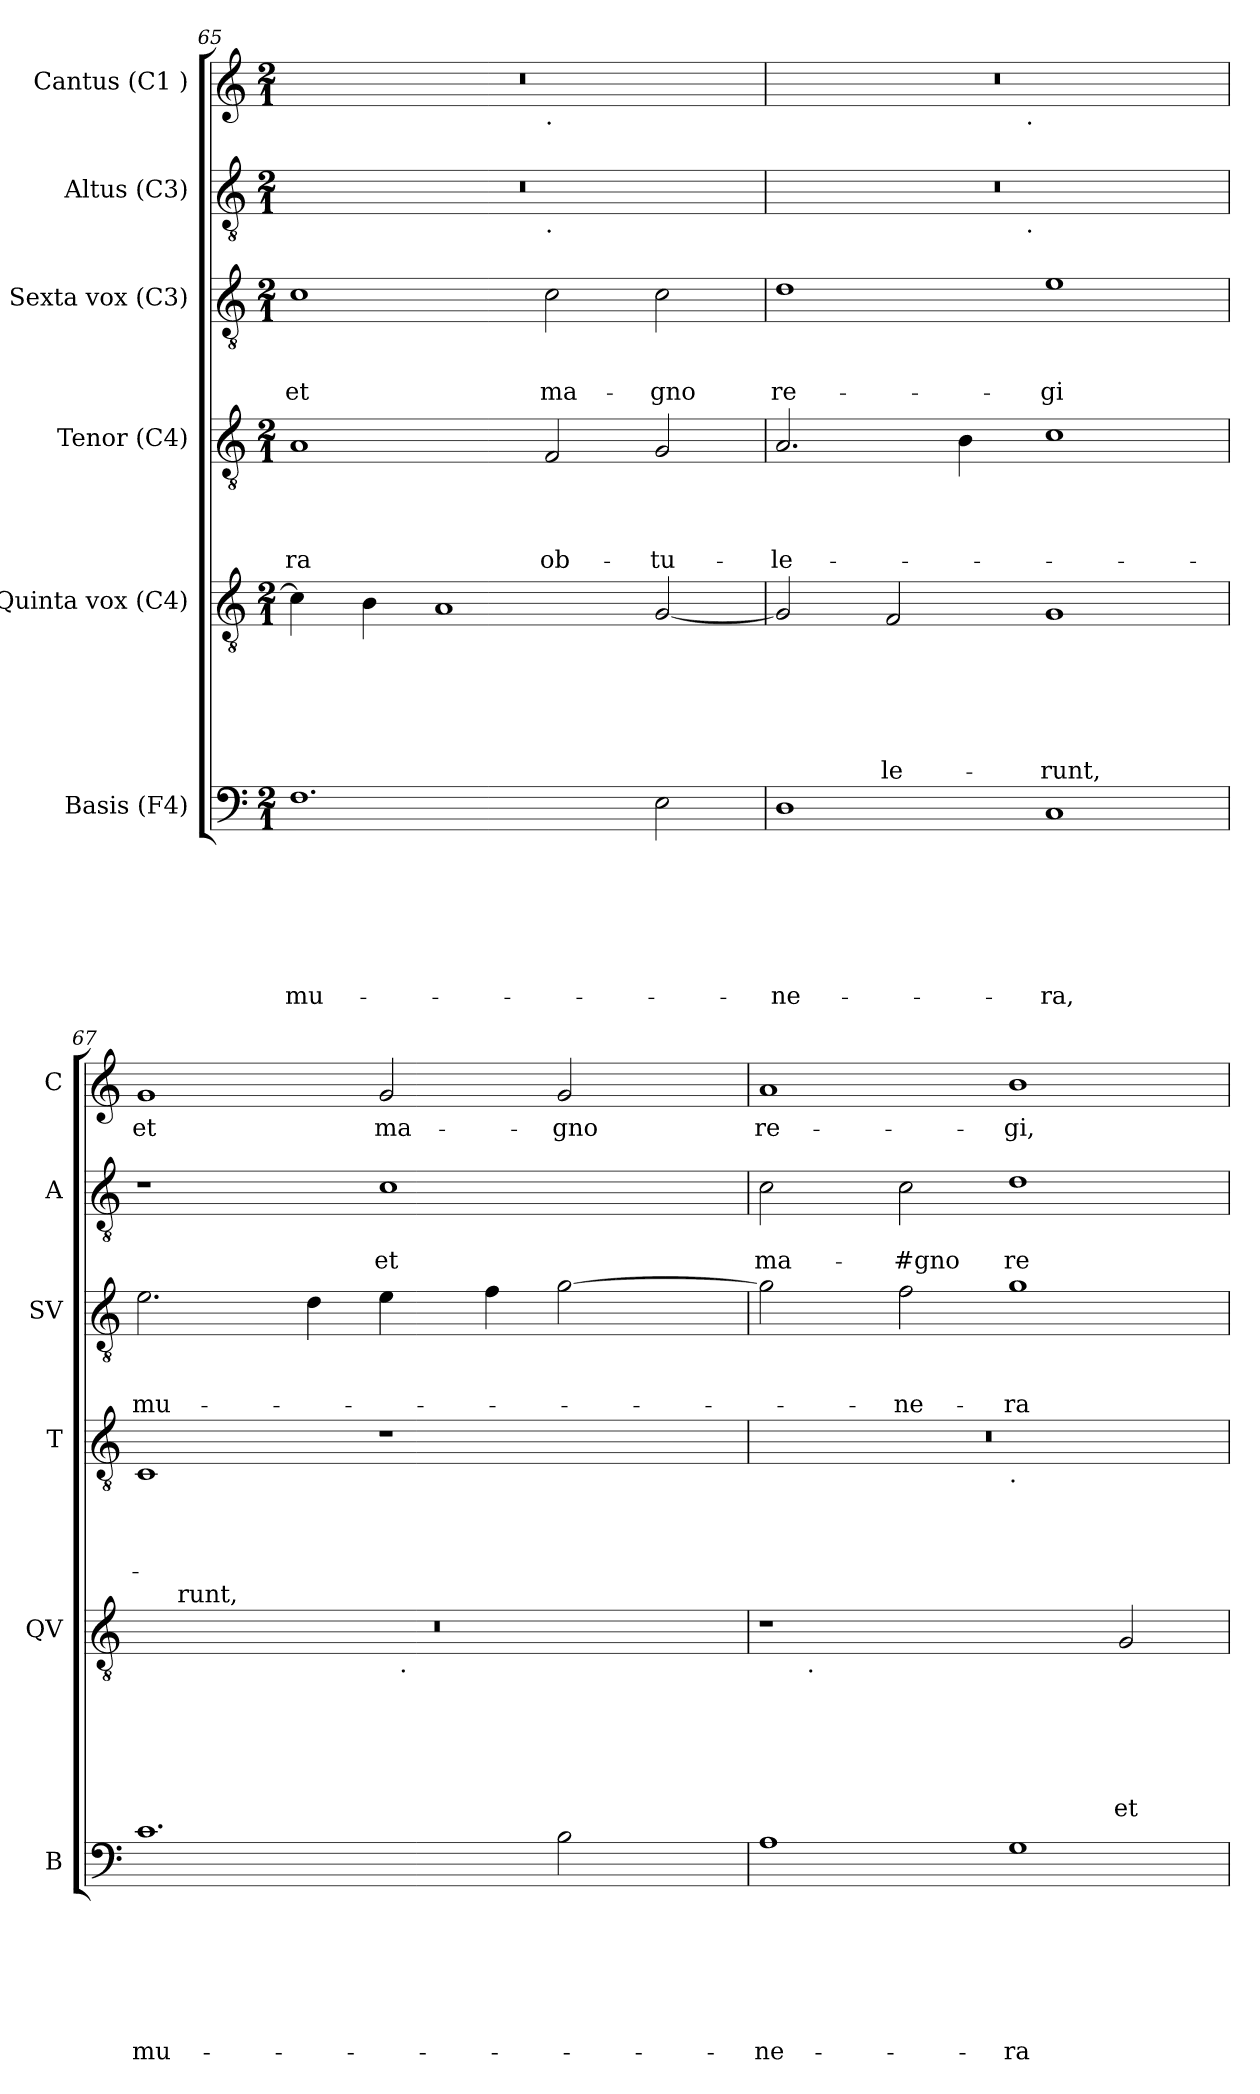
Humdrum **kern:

**kern	**text	**text	**text	**text	**text	**text	**text	**kern	**text	**text	**text	**text	**text	**text	**kern	**text	**text	**text	**text	**kern	**text	**text	**text	**kern	**text	**text	**kern	**text
*part6	*part6	*part6	*part6	*part6	*part6	*part6	*part6	*part5	*part5	*part5	*part5	*part5	*part5	*part5	*part4	*part4	*part4	*part4	*part4	*part3	*part3	*part3	*part3	*part2	*part2	*part2	*part1	*part1
*staff6	*staff6	*staff6	*staff6	*staff6	*staff6	*staff6	*staff6	*staff5	*staff5	*staff5	*staff5	*staff5	*staff5	*staff5	*staff4	*staff4	*staff4	*staff4	*staff4	*staff3	*staff3	*staff3	*staff3	*staff2	*staff2	*staff2	*staff1	*staff1
*I"Basis (F4)	*	*	*	*	*	*	*	*I"Quinta vox (C4)	*	*	*	*	*	*	*I"Tenor (C4)	*	*	*	*	*I"Sexta vox (C3)	*	*	*	*I"Altus (C3)	*	*	*I"Cantus (C1 )	*
*I'B	*	*	*	*	*	*	*	*I'QV	*	*	*	*	*	*	*I'T	*	*	*	*	*I'SV	*	*	*	*I'A	*	*	*I'C	*
*clefF4	*	*	*	*	*	*	*	*clefGv2	*	*	*	*	*	*	*clefGv2	*	*	*	*	*clefGv2	*	*	*	*clefGv2	*	*	*clefG2	*
*k[]	*	*	*	*	*	*	*	*k[]	*	*	*	*	*	*	*k[]	*	*	*	*	*k[]	*	*	*	*k[]	*	*	*k[]	*
*C:	*	*	*	*	*	*	*	*C:	*	*	*	*	*	*	*C:	*	*	*	*	*C:	*	*	*	*C:	*	*	*C:	*
*M2/1	*	*	*	*	*	*	*	*M2/1	*	*	*	*	*	*	*M2/1	*	*	*	*	*M2/1	*	*	*	*M2/1	*	*	*M2/1	*
=65	=65	=65	=65	=65	=65	=65	=65	=65	=65	=65	=65	=65	=65	=65	=65	=65	=65	=65	=65	=65	=65	=65	=65	=65	=65	=65	=65	=65
!	!	!	!	!	!	!	!LO:LY:b	!	!	!	!	!	!	!	!	!	!	!	!LO:LY:b	!	!	!	!LO:LY:b	!	!	!	!	!
*	*	*	*	*	*	*	*	*	*	*	*	*	*	*	*	*	*	*	*	*	*	*	*	*^	*	*	*^	*
1.F	.	.	.	.	.	.	mu-	4c\]	.	.	.	.	.	.	1A	.	.	.	-ra	1c	.	.	et	0r	1ryy	.	.	0r	1ryy	.
.	.	.	.	.	.	.	.	4B\	.	.	.	.	.	.	.	.	.	.	.	.	.	.	.	.	.	.	.	.	.	.
.	.	.	.	.	.	.	.	1A	.	.	.	.	.	.	.	.	.	.	.	.	.	.	.	.	.	.	.	.	.	.
!	!	!	!	!	!	!	!	!	!	!	!	!	!	!	!	!	!	!	!	!	!	!	!	!	!	!	!	!	!LO:TX:b:t=.	!
!	!	!	!	!	!	!	!	!	!	!	!	!	!	!	!	!	!	!	!	!	!	!	!	!	!LO:TX:b:t=.	!	!	!	!	!
!	!	!	!	!	!	!	!	!	!	!	!	!	!	!	!	!	!	!	!LO:LY:b	!	!	!	!LO:LY:b	!	!	!	!	!	!	!
.	.	.	.	.	.	.	.	.	.	.	.	.	.	.	2F/	.	.	.	ob-	2c\	.	.	ma-	.	1ryy	.	.	.	1ryy	.
!	!	!	!	!	!	!	!	!	!	!	!	!	!	!	!	!	!	!	!LO:LY:b	!	!	!	!LO:LY:b	!	!	!	!	!	!	!
2E\	.	.	.	.	.	.	.	[<2G/	.	.	.	.	.	.	2G/	.	.	.	-tu-	2c\	.	.	-gno	.	.	.	.	.	.	.
=66	=66	=66	=66	=66	=66	=66	=66	=66	=66	=66	=66	=66	=66	=66	=66	=66	=66	=66	=66	=66	=66	=66	=66	=66	=66	=66	=66	=66	=66	=66
!	!	!	!	!	!	!	!LO:LY:b	!	!	!	!	!	!	!	!	!	!	!	!LO:LY:b	!	!	!	!LO:LY:b	!	!	!	!	!	!	!
1D	.	.	.	.	.	.	-ne-	2G/]	.	.	.	.	.	.	2.A/	.	.	.	-le-	1d	.	.	re-	0r	2ryy	.	.	0r	2ryy	.
!	!	!	!	!	!	!	!	!	!	!	!	!	!	!LO:LY:b	!	!	!	!	!	!	!	!	!	!	!	!	!	!	!	!
.	.	.	.	.	.	.	.	2F/	.	.	.	.	.	-le-	.	.	.	.	.	.	.	.	.	.	4...ryy	.	.	.	4...ryy	.
.	.	.	.	.	.	.	.	.	.	.	.	.	.	.	4B\	.	.	.	.	.	.	.	.	.	.	.	.	.	.	.
!	!	!	!	!	!	!	!	!	!	!	!	!	!	!	!	!	!	!	!	!	!	!	!	!	!	!	!	!	!LO:TX:b:t=.	!
!	!	!	!	!	!	!	!	!	!	!	!	!	!	!	!	!	!	!	!	!	!	!	!	!	!LO:TX:b:t=.	!	!	!	!	!
.	.	.	.	.	.	.	.	.	.	.	.	.	.	.	.	.	.	.	.	.	.	.	.	.	1ryy	.	.	.	1ryy	.
!	!	!	!	!	!	!	!LO:LY:b	!	!	!	!	!	!	!LO:LY:b	!	!	!	!	!	!	!	!	!LO:LY:b	!	!	!	!	!	!	!
1C	.	.	.	.	.	.	-ra,	1G	.	.	.	.	.	-runt,	1c	.	.	.	.	1e	.	.	-gi	.	.	.	.	.	.	.
.	.	.	.	.	.	.	.	.	.	.	.	.	.	.	.	.	.	.	.	.	.	.	.	.	32ryy	.	.	.	32ryy	.
!!LO:LB:g=z
=67	=67	=67	=67	=67	=67	=67	=67	=67	=67	=67	=67	=67	=67	=67	=67	=67	=67	=67	=67	=67	=67	=67	=67	=67	=67	=67	=67	=67	=67	=67
!	!	!	!	!	!	!	!LO:LY:b	!	!	!	!	!	!	!	!	!	!	!	!	!	!	!	!LO:LY:b	!	!	!	!	!	!	!LO:LY:b
*	*	*	*	*	*	*	*	*^	*	*	*	*	*	*	*	*	*	*	*	*	*	*	*	*	*	*	*	*	*	*
*	*	*	*	*	*	*	*	*	*	*	*	*	*	*	*	*	*	*	*	*	*	*	*	*	*v	*v	*	*	*	*	*
*	*	*	*	*	*	*	*	*	*^	*	*	*	*	*	*	*	*	*	*	*	*	*	*	*	*	*	*	*v	*v	*
1.c	.	.	.	.	.	.	mu-	0r	16.ryy	1ryy	.	.	.	.	.	.	1C	.	.	.	.	2.e\	.	.	mu-	1r	.	.	1g	et
!	!	!	!	!	!	!	!	!	!LO:TX:a:t=runt,	!	!	!	!	!	!	!	!	!	!	!	!	!	!	!	!	!	!	!	!	!
.	.	.	.	.	.	.	.	.	1ryy	.	.	.	.	.	.	.	.	.	.	.	.	.	.	.	.	.	.	.	.	.
.	.	.	.	.	.	.	.	.	.	.	.	.	.	.	.	.	.	.	.	.	.	4d\	.	.	.	.	.	.	.	.
!	!	!	!	!	!	!	!	!	!	!	!	!	!	!	!	!	!	!	!	!	!	!	!	!	!	!	!	!LO:LY:b	!	!LO:LY:b
.	.	.	.	.	.	.	.	.	.	32ryy	.	.	.	.	.	.	1r	.	.	.	.	4e\	.	.	.	1c	.	et	2g/	ma-
!	!	!	!	!	!	!	!	!	!	!LO:TX:b:t=.	!	!	!	!	!	!	!	!	!	!	!	!	!	!	!	!	!	!	!	!
.	.	.	.	.	.	.	.	.	.	2ryy	.	.	.	.	.	.	.	.	.	.	.	.	.	.	.	.	.	.	.	.
.	.	.	.	.	.	.	.	.	2ryy	.	.	.	.	.	.	.	.	.	.	.	.	.	.	.	.	.	.	.	.	.
.	.	.	.	.	.	.	.	.	.	.	.	.	.	.	.	.	.	.	.	.	.	4f\	.	.	.	.	.	.	.	.
!	!	!	!	!	!	!	!	!	!	!	!	!	!	!	!	!	!	!	!	!	!	!	!	!	!	!	!	!	!	!LO:LY:b
2B\	.	.	.	.	.	.	.	.	.	.	.	.	.	.	.	.	.	.	.	.	.	[>2g\	.	.	.	.	.	.	2g/	-gno
.	.	.	.	.	.	.	.	.	.	4...ryy	.	.	.	.	.	.	.	.	.	.	.	.	.	.	.	.	.	.	.	.
.	.	.	.	.	.	.	.	.	4ryy	.	.	.	.	.	.	.	.	.	.	.	.	.	.	.	.	.	.	.	.	.
.	.	.	.	.	.	.	.	.	8ryy	.	.	.	.	.	.	.	.	.	.	.	.	.	.	.	.	.	.	.	.	.
.	.	.	.	.	.	.	.	.	32ryy	.	.	.	.	.	.	.	.	.	.	.	.	.	.	.	.	.	.	.	.	.
=68	=68	=68	=68	=68	=68	=68	=68	=68	=68	=68	=68	=68	=68	=68	=68	=68	=68	=68	=68	=68	=68	=68	=68	=68	=68	=68	=68	=68	=68	=68
!	!	!	!	!	!	!	!LO:LY:b	!	!	!	!	!	!	!	!	!	!	!	!	!	!	!	!	!	!	!	!	!LO:LY:b	!	!LO:LY:b
*	*	*	*	*	*	*	*	*	*v	*v	*	*	*	*	*	*	*^	*	*	*	*	*	*	*	*	*	*	*	*	*
1A	.	.	.	.	.	.	-ne-	1r	8ryy	.	.	.	.	.	.	0r	1ryy	.	.	.	.	2g\]	.	.	.	2c\	.	ma-	1a	re-
!	!	!	!	!	!	!	!	!	!LO:TX:b:t=.	!	!	!	!	!	!	!	!	!	!	!	!	!	!	!	!	!	!	!	!	!
.	.	.	.	.	.	.	.	.	1...ryy	.	.	.	.	.	.	.	.	.	.	.	.	.	.	.	.	.	.	.	.	.
!	!	!	!	!	!	!	!	!	!	!	!	!	!	!	!	!	!	!	!	!	!	!	!	!	!LO:LY:b	!	!	!LO:LY:b:rj	!	!
.	.	.	.	.	.	.	.	.	.	.	.	.	.	.	.	.	.	.	.	.	.	2f\	.	.	-ne-	2c\	.	-#gno	.	.
!	!	!	!	!	!	!	!	!	!	!	!	!	!	!	!	!	!LO:TX:b:t=.	!	!	!	!	!	!	!	!	!	!	!	!	!
!	!	!	!	!	!	!	!LO:LY:b	!	!	!	!	!	!	!	!	!	!	!	!	!	!	!	!	!	!LO:LY:b	!	!	!LO:LY:b	!	!LO:LY:b
1G	.	.	.	.	.	.	-ra	2ryy	.	.	.	.	.	.	.	.	1ryy	.	.	.	.	1g	.	.	-ra	1d	.	re-	1b	-gi,
!	!	!	!	!	!	!	!	!	!	!	!	!	!	!	!LO:LY:b	!	!	!	!	!	!	!	!	!	!	!	!	!	!	!
.	.	.	.	.	.	.	.	2G/	.	.	.	.	.	.	et	.	.	.	.	.	.	.	.	.	.	.	.	.	.	.
*	*	*	*	*	*	*	*	*v	*v	*	*	*	*	*	*	*	*	*	*	*	*	*	*	*	*	*	*	*	*	*
*	*	*	*	*	*	*	*	*	*	*	*	*	*	*	*v	*v	*	*	*	*	*	*	*	*	*	*	*	*	*
=	=	=	=	=	=	=	=	=	=	=	=	=	=	=	=	=	=	=	=	=	=	=	=	=	=	=	=	=
*-	*-	*-	*-	*-	*-	*-	*-	*-	*-	*-	*-	*-	*-	*-	*-	*-	*-	*-	*-	*-	*-	*-	*-	*-	*-	*-	*-	*-
